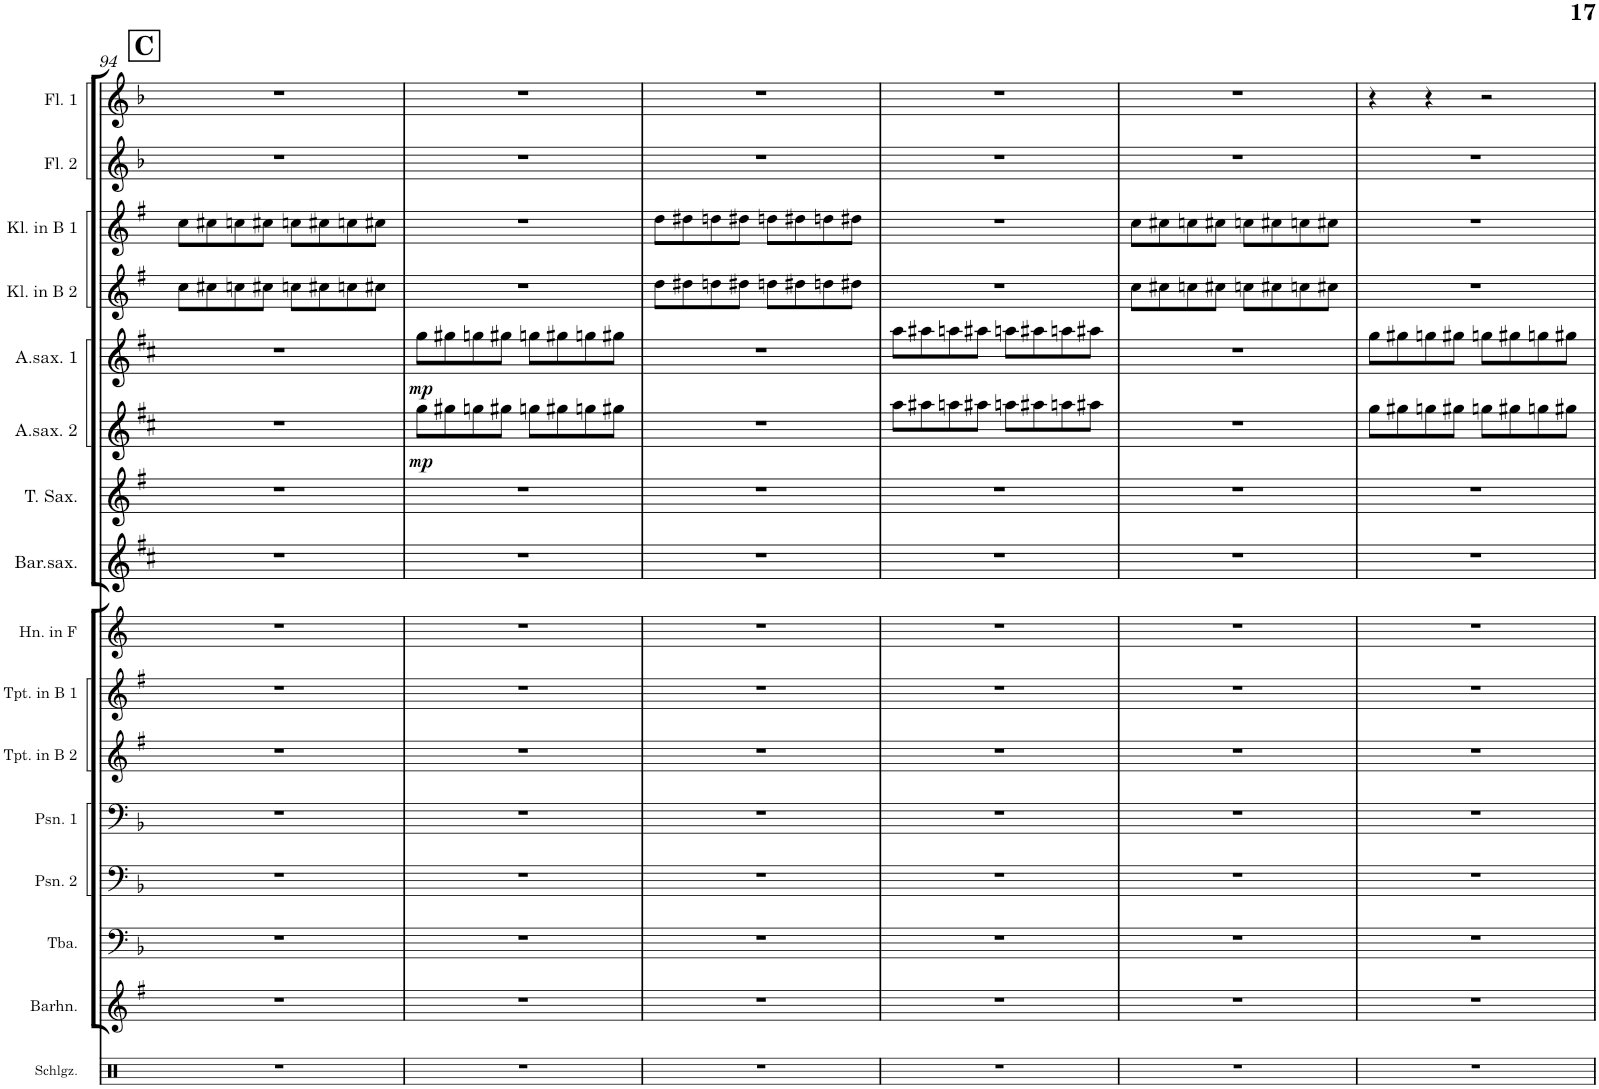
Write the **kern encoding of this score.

**kern	**kern	**kern	**kern	**kern	**kern	**kern	**kern	**kern	**kern	**kern	**dynam	**kern	**dynam	**kern	**kern	**kern	**kern
*part16	*part15	*part14	*part13	*part12	*part11	*part10	*part9	*part8	*part7	*part6	*part6	*part5	*part5	*part4	*part3	*part2	*part1
*staff16	*staff15	*staff14	*staff13	*staff12	*staff11	*staff10	*staff9	*staff8	*staff7	*staff6	*staff6	*staff5	*staff5	*staff4	*staff3	*staff2	*staff1
*I"Schlagwerk	*I"Baritonhorn	*I"Tuba	*I"Posaune 2	*I"Posaune 1	*I"Trompete in B 2	*I"Trompete in B 1	*I"Horn in F	*I"Baritonsaxophon	*I"Tenorsaxophon	*I"Altsaxophon 2	*	*I"Altsaxophon 1	*	*I"Klarinette in B 2	*I"Klarinette in B 1	*I"Flöte 2	*I"Flöte 1
*	*I'Barhn.	*I'Tba.	*I'Psn. 2	*I'Psn. 1	*I'Tpt. in B 2	*I'Tpt. in B 1	*I'Hn. in F	*I'Bar.sax.	*I'T. Sax.	*I'A.sax. 2	*	*I'A.sax. 1	*	*I'Kl. in B 2	*I'Kl. in B 1	*I'Fl. 2	*I'Fl. 1
!!LO:PB:g=z
*clefX	*clefG2	*clefF4	*clefF4	*clefF4	*clefG2	*clefG2	*clefG2	*clefG2	*clefG2	*clefG2	*	*clefG2	*	*clefG2	*clefG2	*clefG2	*clefG2
*	*Trd8c14	*	*	*	*Trd1c2	*Trd1c2	*Trd4c7	*Trd12c21	*Trd8c14	*Trd5c9	*	*Trd5c9	*	*Trd1c2	*Trd1c2	*	*
*k[]	*k[f#]	*k[b-]	*k[b-]	*k[b-]	*k[f#]	*k[f#]	*k[]	*k[f#c#]	*k[f#]	*k[f#c#]	*	*k[f#c#]	*	*k[f#]	*k[f#]	*k[b-]	*k[b-]
*M4/4	*M4/4	*M4/4	*M4/4	*M4/4	*M4/4	*M4/4	*M4/4	*M4/4	*M4/4	*M4/4	*	*M4/4	*	*M4/4	*M4/4	*M4/4	*M4/4
!!LO:REH:place=s1:a:B:cj:fs=14:t=C
=94	=94	=94	=94	=94	=94	=94	=94	=94	=94	=94	=94	=94	=94	=94	=94	=94	=94
1r	1r	1r	1r	1r	1r	1r	1r	1r	1r	1r	.	1r	.	8cc\L	8cc\L	1r	1r
.	.	.	.	.	.	.	.	.	.	.	.	.	.	8cc#X\	8cc#X\	.	.
.	.	.	.	.	.	.	.	.	.	.	.	.	.	8ccn\	8ccn\	.	.
.	.	.	.	.	.	.	.	.	.	.	.	.	.	8cc#X\J	8cc#X\J	.	.
.	.	.	.	.	.	.	.	.	.	.	.	.	.	8ccn\L	8ccn\L	.	.
.	.	.	.	.	.	.	.	.	.	.	.	.	.	8cc#X\	8cc#X\	.	.
.	.	.	.	.	.	.	.	.	.	.	.	.	.	8ccn\	8ccn\	.	.
.	.	.	.	.	.	.	.	.	.	.	.	.	.	8cc#X\J	8cc#X\J	.	.
=95	=95	=95	=95	=95	=95	=95	=95	=95	=95	=95	=95	=95	=95	=95	=95	=95	=95
!	!	!	!	!	!	!	!	!	!	!	!LO:DY:b	!	!LO:DY:b	!	!	!	!
1r	1r	1r	1r	1r	1r	1r	1r	1r	1r	8gg\L	mp	8gg\L	mp	1r	1r	1r	1r
.	.	.	.	.	.	.	.	.	.	8gg#X\	.	8gg#X\	.	.	.	.	.
.	.	.	.	.	.	.	.	.	.	8ggn\	.	8ggn\	.	.	.	.	.
.	.	.	.	.	.	.	.	.	.	8gg#X\J	.	8gg#X\J	.	.	.	.	.
.	.	.	.	.	.	.	.	.	.	8ggn\L	.	8ggn\L	.	.	.	.	.
.	.	.	.	.	.	.	.	.	.	8gg#X\	.	8gg#X\	.	.	.	.	.
.	.	.	.	.	.	.	.	.	.	8ggn\	.	8ggn\	.	.	.	.	.
.	.	.	.	.	.	.	.	.	.	8gg#X\J	.	8gg#X\J	.	.	.	.	.
=96	=96	=96	=96	=96	=96	=96	=96	=96	=96	=96	=96	=96	=96	=96	=96	=96	=96
1r	1r	1r	1r	1r	1r	1r	1r	1r	1r	1r	.	1r	.	8dd\L	8dd\L	1r	1r
.	.	.	.	.	.	.	.	.	.	.	.	.	.	8dd#X\	8dd#X\	.	.
.	.	.	.	.	.	.	.	.	.	.	.	.	.	8ddn\	8ddn\	.	.
.	.	.	.	.	.	.	.	.	.	.	.	.	.	8dd#X\J	8dd#X\J	.	.
.	.	.	.	.	.	.	.	.	.	.	.	.	.	8ddn\L	8ddn\L	.	.
.	.	.	.	.	.	.	.	.	.	.	.	.	.	8dd#X\	8dd#X\	.	.
.	.	.	.	.	.	.	.	.	.	.	.	.	.	8ddn\	8ddn\	.	.
.	.	.	.	.	.	.	.	.	.	.	.	.	.	8dd#X\J	8dd#X\J	.	.
=97	=97	=97	=97	=97	=97	=97	=97	=97	=97	=97	=97	=97	=97	=97	=97	=97	=97
1r	1r	1r	1r	1r	1r	1r	1r	1r	1r	8aa\L	.	8aa\L	.	1r	1r	1r	1r
.	.	.	.	.	.	.	.	.	.	8aa#X\	.	8aa#X\	.	.	.	.	.
.	.	.	.	.	.	.	.	.	.	8aan\	.	8aan\	.	.	.	.	.
.	.	.	.	.	.	.	.	.	.	8aa#X\J	.	8aa#X\J	.	.	.	.	.
.	.	.	.	.	.	.	.	.	.	8aan\L	.	8aan\L	.	.	.	.	.
.	.	.	.	.	.	.	.	.	.	8aa#X\	.	8aa#X\	.	.	.	.	.
.	.	.	.	.	.	.	.	.	.	8aan\	.	8aan\	.	.	.	.	.
.	.	.	.	.	.	.	.	.	.	8aa#X\J	.	8aa#X\J	.	.	.	.	.
=98	=98	=98	=98	=98	=98	=98	=98	=98	=98	=98	=98	=98	=98	=98	=98	=98	=98
1r	1r	1r	1r	1r	1r	1r	1r	1r	1r	1r	.	1r	.	8cc\L	8cc\L	1r	1r
.	.	.	.	.	.	.	.	.	.	.	.	.	.	8cc#X\	8cc#X\	.	.
.	.	.	.	.	.	.	.	.	.	.	.	.	.	8ccn\	8ccn\	.	.
.	.	.	.	.	.	.	.	.	.	.	.	.	.	8cc#X\J	8cc#X\J	.	.
.	.	.	.	.	.	.	.	.	.	.	.	.	.	8ccn\L	8ccn\L	.	.
.	.	.	.	.	.	.	.	.	.	.	.	.	.	8cc#X\	8cc#X\	.	.
.	.	.	.	.	.	.	.	.	.	.	.	.	.	8ccn\	8ccn\	.	.
.	.	.	.	.	.	.	.	.	.	.	.	.	.	8cc#X\J	8cc#X\J	.	.
=99	=99	=99	=99	=99	=99	=99	=99	=99	=99	=99	=99	=99	=99	=99	=99	=99	=99
1r	1r	1r	1r	1r	1r	1r	1r	1r	1r	8gg\L	.	8gg\L	.	1r	1r	1r	4r
.	.	.	.	.	.	.	.	.	.	8gg#X\	.	8gg#X\	.	.	.	.	.
.	.	.	.	.	.	.	.	.	.	8ggn\	.	8ggn\	.	.	.	.	4r
.	.	.	.	.	.	.	.	.	.	8gg#X\J	.	8gg#X\J	.	.	.	.	.
.	.	.	.	.	.	.	.	.	.	8ggn\L	.	8ggn\L	.	.	.	.	2r
.	.	.	.	.	.	.	.	.	.	8gg#X\	.	8gg#X\	.	.	.	.	.
.	.	.	.	.	.	.	.	.	.	8ggn\	.	8ggn\	.	.	.	.	.
.	.	.	.	.	.	.	.	.	.	8gg#X\J	.	8gg#X\J	.	.	.	.	.
=	=	=	=	=	=	=	=	=	=	=	=	=	=	=	=	=	=
*-	*-	*-	*-	*-	*-	*-	*-	*-	*-	*-	*-	*-	*-	*-	*-	*-	*-
